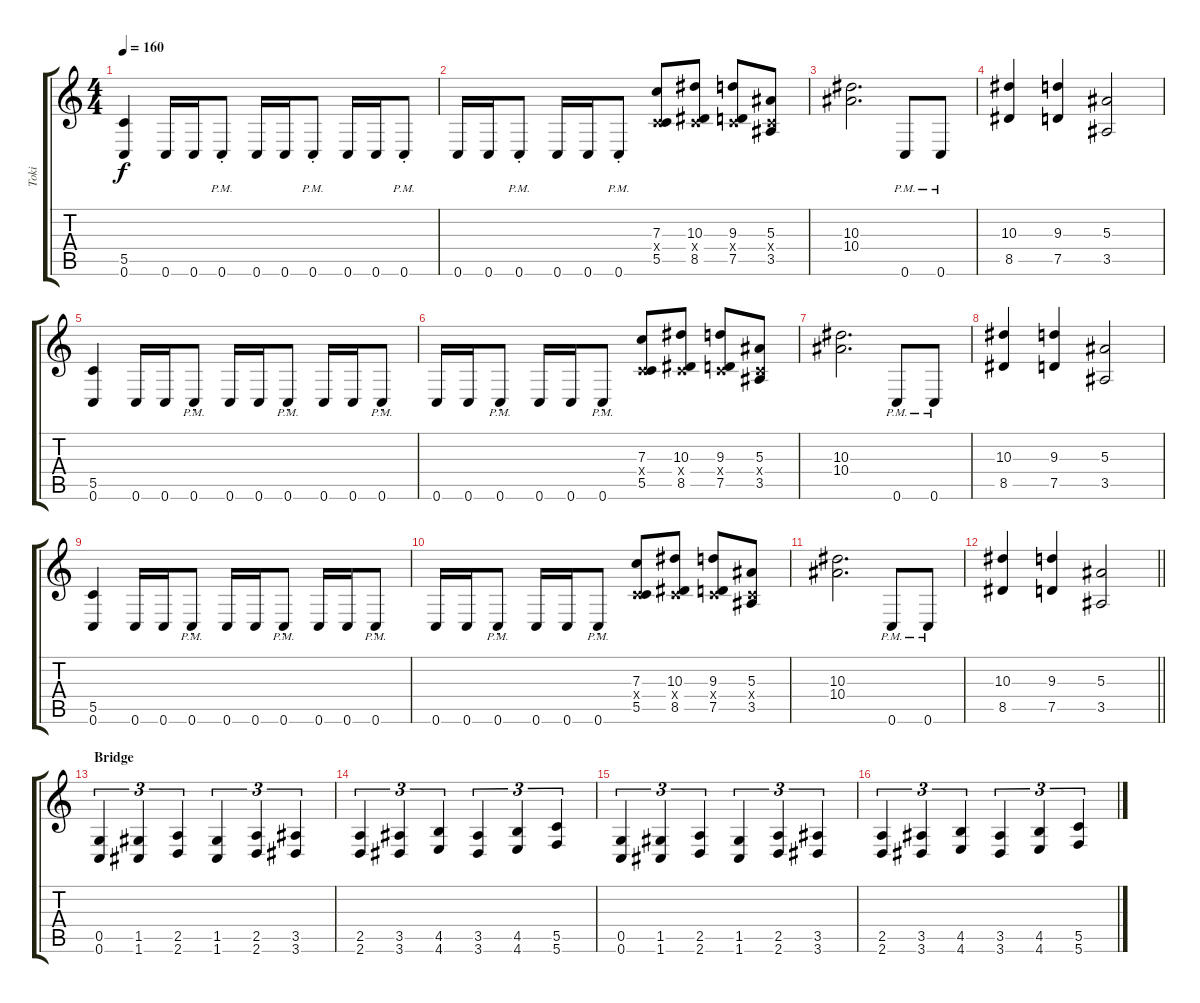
\track ("Toki" "Toki") {instrument distortionguitar}
\staff {score tabs}
\tuning (D4 A3 F3 C3 G2 C2) {hide}
\ts (4 4)
\tempo 160
\clef g2
\ks c
(5.5 0.6).4{dy f} 0.6.16 0.6.16 0.6{pm st}.8 0.6.16 0.6.16 0.6{pm st}.8 0.6.16 0.6.16 0.6{pm st}.8 |
0.6.16 0.6.16 0.6{pm st}.8 0.6.16 0.6.16 0.6{pm st}.8 (7.3 0.4{x} 5.5).8 (10.3 0.4{x} 8.5).8 (9.3 0.4{x} 7.5).8 (5.3 0.4{x} 3.5).8 |
(10.3 10.4).2{d} 0.6{pm}.8 0.6{pm}.8 |
(10.3 8.5).4 (9.3 7.5).4 (5.3 3.5).2 |
(5.5 0.6).4 0.6.16 0.6.16 0.6{pm st}.8 0.6.16 0.6.16 0.6{pm st}.8 0.6.16 0.6.16 0.6{pm st}.8 |
0.6.16 0.6.16 0.6{pm st}.8 0.6.16 0.6.16 0.6{pm st}.8 (7.3 0.4{x} 5.5).8 (10.3 0.4{x} 8.5).8 (9.3 0.4{x} 7.5).8 (5.3 0.4{x} 3.5).8 |
(10.3 10.4).2{d} 0.6{pm}.8 0.6{pm}.8 |
(10.3 8.5).4 (9.3 7.5).4 (5.3 3.5).2 |
(5.5 0.6).4 0.6.16 0.6.16 0.6{pm st}.8 0.6.16 0.6.16 0.6{pm st}.8 0.6.16 0.6.16 0.6{pm st}.8 |
0.6.16 0.6.16 0.6{pm st}.8 0.6.16 0.6.16 0.6{pm st}.8 (7.3 0.4{x} 5.5).8 (10.3 0.4{x} 8.5).8 (9.3 0.4{x} 7.5).8 (5.3 0.4{x} 3.5).8 |
(10.3 10.4).2{d} 0.6{pm}.8 0.6{pm}.8 |
\barLineRight lightlight
(10.3 8.5).4 (9.3 7.5).4 (5.3 3.5).2 |
\section ("" "Bridge")
(0.5 0.6).4{tu (3 2)} (1.5 1.6).4{tu (3 2)} (2.5 2.6).4{tu (3 2)} (1.5 1.6).4{tu (3 2)} (2.5 2.6).4{tu (3 2)} (3.5 3.6).4{tu (3 2)} |
(2.5 2.6).4{tu (3 2)} (3.5 3.6).4{tu (3 2)} (4.5 4.6).4{tu (3 2)} (3.5 3.6).4{tu (3 2)} (4.5 4.6).4{tu (3 2)} (5.5 5.6).4{tu (3 2)} |
(0.5 0.6).4{tu (3 2)} (1.5 1.6).4{tu (3 2)} (2.5 2.6).4{tu (3 2)} (1.5 1.6).4{tu (3 2)} (2.5 2.6).4{tu (3 2)} (3.5 3.6).4{tu (3 2)} |
(2.5 2.6).4{tu (3 2)} (3.5 3.6).4{tu (3 2)} (4.5 4.6).4{tu (3 2)} (3.5 3.6).4{tu (3 2)} (4.5 4.6).4{tu (3 2)} (5.5 5.6).4{tu (3 2)}
